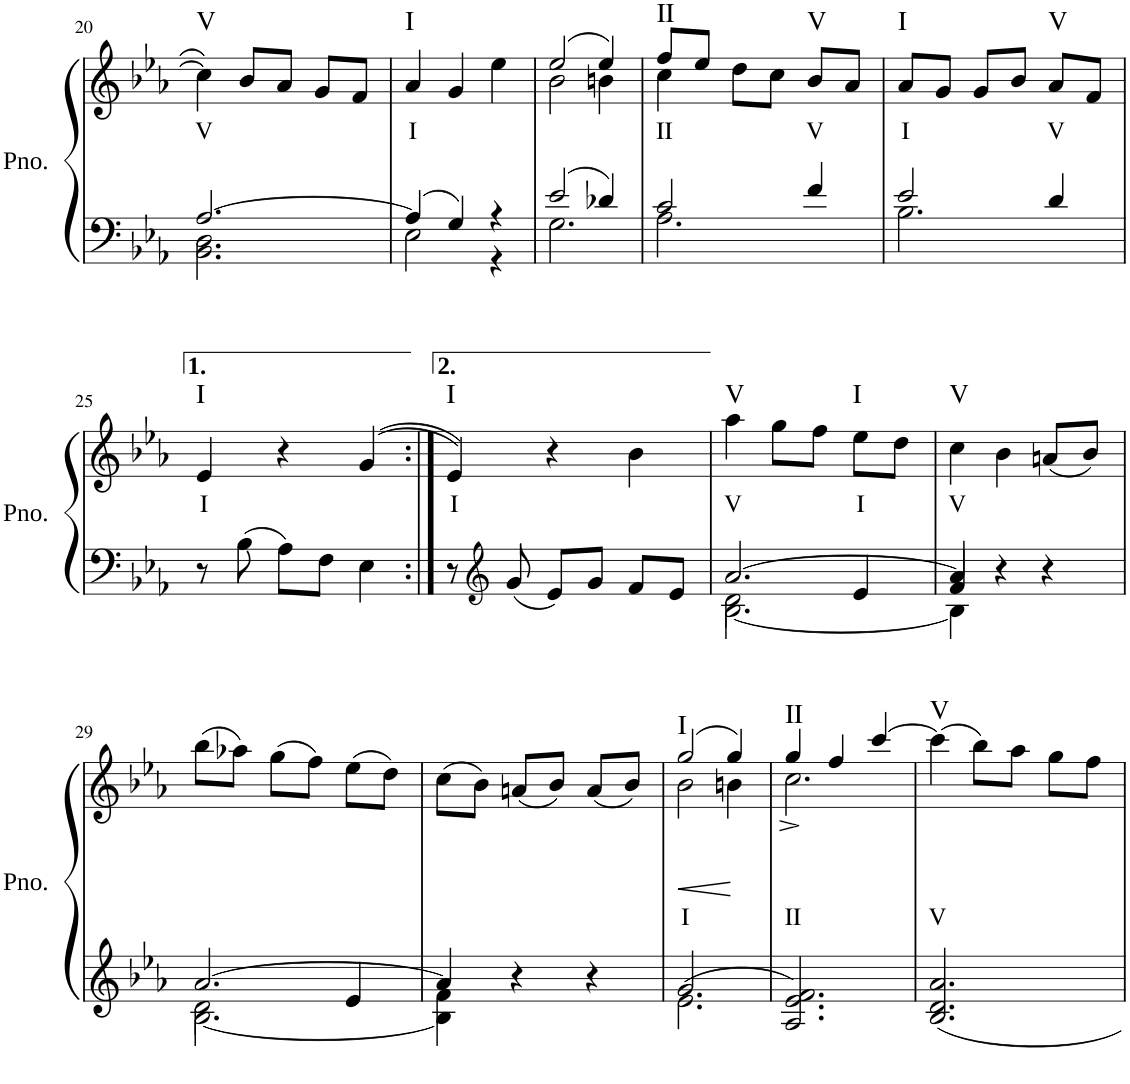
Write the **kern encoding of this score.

**kern	**kern	**text	**dynam	**harte
*part1	*part1	*part1	*part1	*part1
*staff2	*staff1	*staff1	*staff1/2	*
*I"Piano	*	*	*	*
*I'Pno.	*	*	*	*
!!LO:PB:g=z
*clefF4	*clefG2	*	*	*
*k[b-e-a-]	*k[b-e-a-]	*	*	*
*M3/4	*M3/4	*	*	*
=20	=20	=20	=20	=20
*^	*	*	*	*
!	!	!	!LO:LY:b	!	!LO:H:kt=V
[2.A-/	2.BB-\ 2.D\	4cc\]	V	.	N
.	.	8b-/L	.	.	.
.	.	8a-/J	.	.	.
.	.	8g/L	.	.	.
.	.	8f/J	.	.	.
=21	=21	=21	=21	=21	=21
!	!	!	!LO:LY:b	!	!LO:H:kt=I
4A-/]	2E-\	4a-/	I	.	N
4G/	.	4g/	.	.	.
4r	4r	4ee-\	.	.	.
=22	=22	=22	=22	=22	=22
*	*	*^	*	*	*
2e-/	2.G\	(2ee-/	2b-\	.	.	.
4d-X/	.	4ee-/)	4bn\	.	.	.
=23	=23	=23	=23	=23	=23	=23
!	!	!	!	!LO:LY:b	!	!LO:H:kt=II
2c/	2.A-\	8ff/L	4cc\	II	.	N
.	.	8ee-/J	.	.	.	.
.	.	8dd\L	2ryy	.	.	.
.	.	8cc\J	.	.	.	.
!	!	!	!	!LO:LY:b	!	!LO:H:kt=V
4f/	.	8b-/L	.	V	.	N
.	.	8a-/J	.	.	.	.
*	*	*v	*v	*	*	*
=24	=24	=24	=24	=24	=24
!	!	!	!LO:LY:b	!	!LO:H:kt=I
2e-/	2.B-\	8a-/L	I	.	N
.	.	8g/J	.	.	.
.	.	8g/L	.	.	.
.	.	8b-/J	.	.	.
!	!	!	!LO:LY:b	!	!LO:H:kt=V
4d/	.	8a-/L	V	.	N
.	.	8f/J	.	.	.
*v	*v	*	*	*	*
!!LO:LB:g=z
=25	=25	=25	=25	=25
!	!	!LO:LY:b	!	!LO:H:kt=I
8r	4e-/	I	.	N
8B-\	.	.	.	.
8A-\L	4r	.	.	.
8F\J	.	.	.	.
4E-\	(>(>4g/	.	.	.
=26:|!	=26:|!	=26:|!	=26:|!	=26:|!
!	!	!LO:LY:b	!	!LO:H:kt=I
8r	4e-/))	I	.	N
*clefG2	*	*	*	*
8g/	.	.	.	.
8e-/L	4r	.	.	.
8g/J	.	.	.	.
8f/L	4b-\	.	.	.
8e-/J	.	.	.	.
=27	=27	=27	=27	=27
*^	*	*	*	*
*	*^	*	*	*	*
!	!	!	!	!LO:LY:b	!	!LO:H:kt=V
2d\	[2.B-\	[2.a-/	4aa-\	V	.	N
.	.	.	8gg\L	.	.	.
.	.	.	8ff\J	.	.	.
!	!	!	!	!LO:LY:b	!	!LO:H:kt=I
4e-/	.	.	8ee-\L	I	.	N
.	.	.	8dd\J	.	.	.
=28	=28	=28	=28	=28	=28	=28
!	!	!	!	!LO:LY:b	!	!LO:H:kt=V
4f/	4B-\]	4a-/]	4cc\	V	.	N
4r	2ryy	2ryy	4b-\	.	.	.
4r	.	.	(8an/L	.	.	.
.	.	.	8b-/J)	.	.	.
!!LO:LB:g=z
=29	=29	=29	=29	=29	=29	=29
2d\	[2.B-\	[2.a-/	(8bb-\L	.	.	.
.	.	.	8aa-X\J)	.	.	.
.	.	.	(8gg\L	.	.	.
.	.	.	8ff\J)	.	.	.
4e-/	.	.	(8ee-\L	.	.	.
.	.	.	8dd\J)	.	.	.
=30	=30	=30	=30	=30	=30	=30
4f\	4B-\]	4a-/]	(8cc\L	.	.	.
.	.	.	8b-\J)	.	.	.
4r	2ryy	2ryy	(8an/L	.	.	.
.	.	.	8b-/J)	.	.	.
4r	.	.	(8a/L	.	.	.
.	.	.	8b-/J)	.	.	.
*	*v	*v	*	*	*	*
=31	=31	=31	=31	=31	=31
!	!	!	!LO:LY:b	!LO:HP:b	!LO:H:kt=I
*	*	*^	*	*	*
2.e-\	2.g/	(2gg/	2b-\	I	<	N
.	.	4gg/)	4bn\	.	.	.
*v	*v	*	*	*	*	*
*	*v	*v	*	*	*
.	.	.	[	.
=32	=32	=32	=32	=32
!	!	!LO:LY:b	!	!LO:H:kt=II
*	*^	*	*	*
2.A-/ 2.e-/ 2.f/	4gg/	2.cc^\	II	.	N
.	4ff/	.	.	.	.
.	[4ccc/	.	.	.	.
*	*v	*v	*	*	*
=33	=33	=33	=33	=33
!	!	!LO:LY:b	!	!LO:H:kt=V
2.B-/ 2.d/ 2.a-/	(4ccc\]	V	.	N
.	8bb-\L)	.	.	.
.	8aa-\J	.	.	.
.	8gg\L	.	.	.
.	8ff\J	.	.	.
=	=	=	=	=
*-	*-	*-	*-	*-
